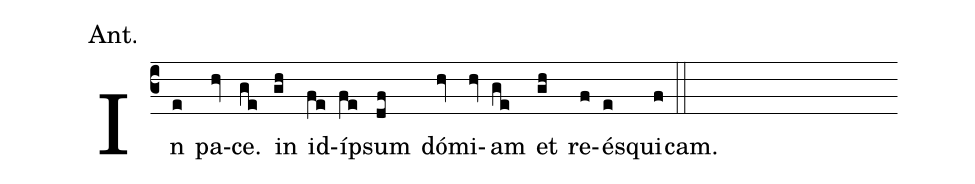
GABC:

annotation: Ant.;
%%
(c3) In(e) pa(hv)ce.(ge) in(gh) id(fe)íp(fe)sum(df) dó(hv)mi(hv)am(ge) et(gh) re(f)és(e)qui(f) (::)
cam.()
